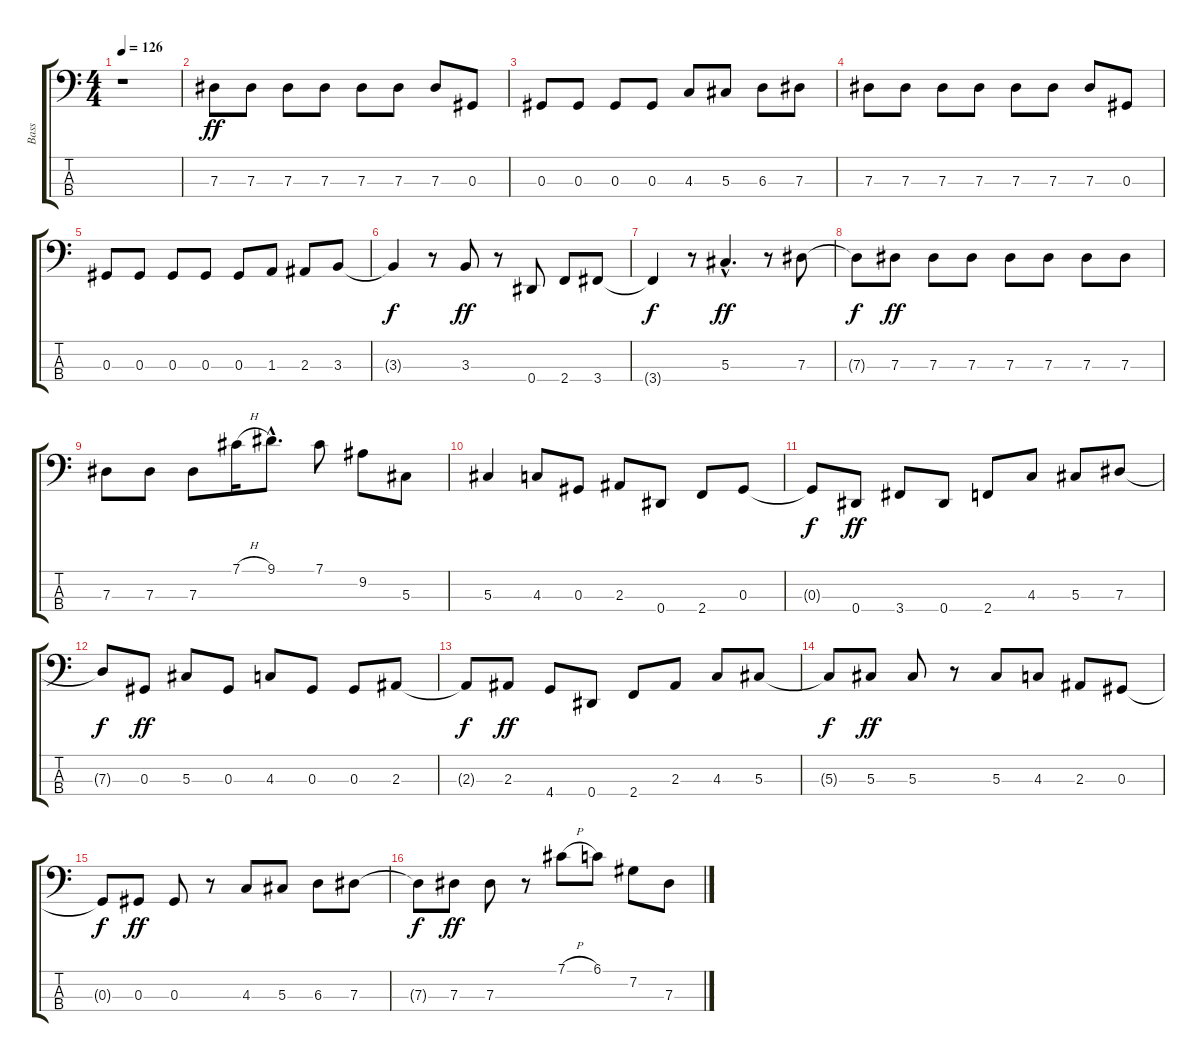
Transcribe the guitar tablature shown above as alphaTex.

\track ("Bass" "Bass") {instrument electricbasspick}
\staff {score tabs}
\tuning (Gb2 Db2 Ab1 Eb1) {hide}
\ts (4 4)
\tempo 126
\clef f4
\ks c
r.1{dy ff} |
7.3.8 7.3.8 7.3.8 7.3.8 7.3.8 7.3.8 7.3.8 0.3.8 |
0.3.8 0.3.8 0.3.8 0.3.8 4.3.8 5.3.8 6.3.8 7.3.8 |
7.3.8 7.3.8 7.3.8 7.3.8 7.3.8 7.3.8 7.3.8 0.3.8 |
0.3.8 0.3.8 0.3.8 0.3.8 0.3.8 1.3.8 2.3.8 3.3.8 |
3.3{t}.4{dy f} r.8 3.3.8{dy ff} r.8 0.4.8 2.4.8 3.4.8 |
3.4{t}.4{dy f} r.8 5.3{hac}.4{d dy ff} r.8 7.3.8 |
7.3{t}.8{dy f} 7.3.8{dy ff} 7.3.8 7.3.8 7.3.8 7.3.8 7.3.8 7.3.8 |
7.3.8 7.3.8 7.3.8 7.1{h}.16 9.1{hac}.8{d} 7.1.8 9.2.8 5.3.8 |
5.3.4 4.3.8 0.3.8 2.3.8 0.4.8 2.4.8 0.3.8 |
0.3{t}.8{dy f} 0.4.8{dy ff} 3.4.8 0.4.8 2.4.8 4.3.8 5.3.8 7.3.8 |
7.3{t}.8{dy f} 0.3.8{dy ff} 5.3.8 0.3.8 4.3.8 0.3.8 0.3.8 2.3.8 |
2.3{t}.8{dy f} 2.3.8{dy ff} 4.4.8 0.4.8 2.4.8 2.3.8 4.3.8 5.3.8 |
5.3{t}.8{dy f} 5.3.8{dy ff} 5.3.8 r.8 5.3.8 4.3.8 2.3.8 0.3.8 |
0.3{t}.8{dy f} 0.3.8{dy ff} 0.3.8 r.8 4.3.8 5.3.8 6.3.8 7.3.8 |
7.3{t}.8{dy f} 7.3.8{dy ff} 7.3.8 r.8 7.1{h}.8 6.1.8 7.2.8 7.3.8
